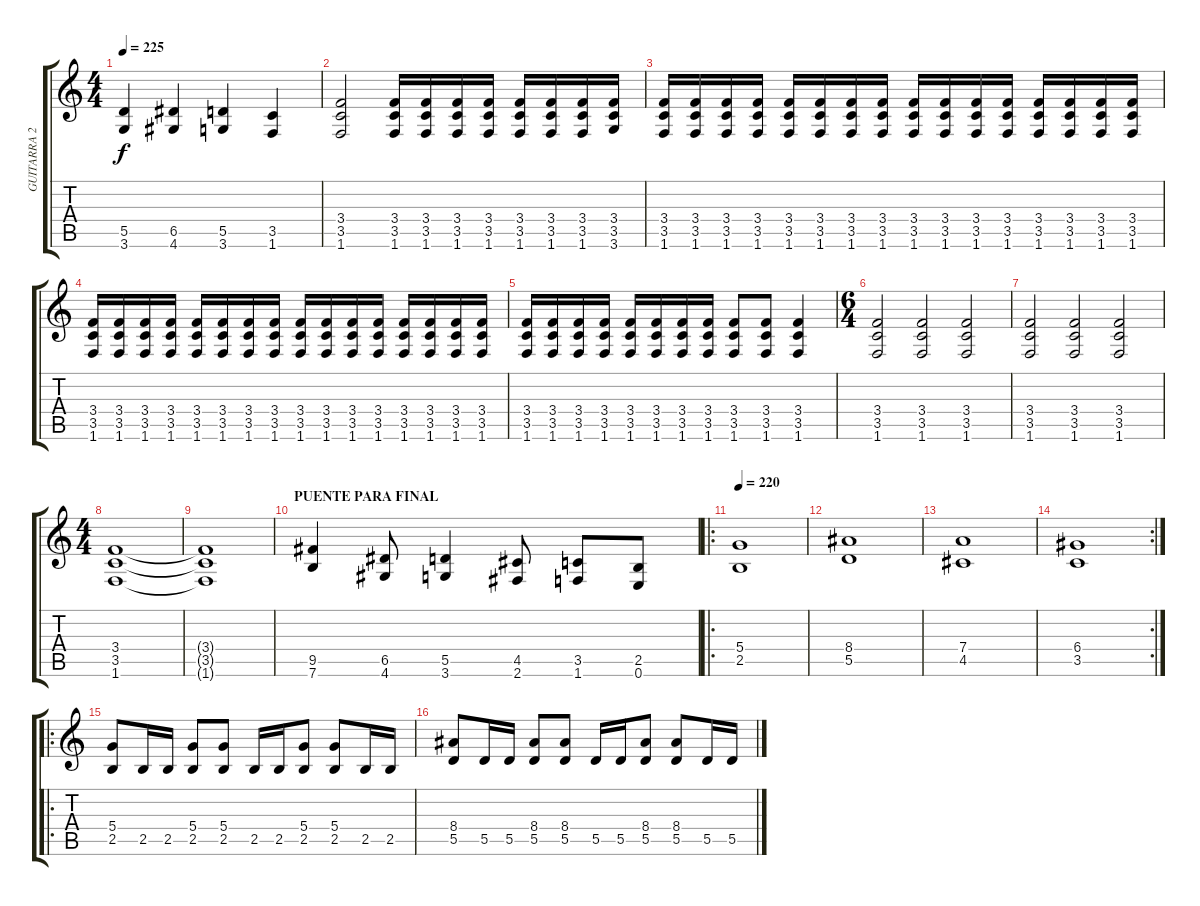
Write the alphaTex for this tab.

\track ("GUITARRA 2" "GUITARRA 2") {instrument distortionguitar}
\staff {score tabs}
\tuning (E4 B3 G3 D3 A2 E2) {hide}
\ts (4 4)
\tempo 225
\clef g2
\ks c
(5.5 3.6).4{dy f} (6.5 4.6).4 (5.5 3.6).4 (3.5 1.6).4 |
(3.4 3.5 1.6).2 (3.4 3.5 1.6).16 (3.4 3.5 1.6).16 (3.4 3.5 1.6).16 (3.4 3.5 1.6).16 (3.4 3.5 1.6).16 (3.4 3.5 1.6).16 (3.4 3.5 1.6).16 (3.4 3.5 3.6).16 |
(3.4 3.5 1.6).16 (3.4 3.5 1.6).16 (3.4 3.5 1.6).16 (3.4 3.5 1.6).16 (3.4 3.5 1.6).16 (3.4 3.5 1.6).16 (3.4 3.5 1.6).16 (3.4 3.5 1.6).16 (3.4 3.5 1.6).16 (3.4 3.5 1.6).16 (3.4 3.5 1.6).16 (3.4 3.5 1.6).16 (3.4 3.5 1.6).16 (3.4 3.5 1.6).16 (3.4 3.5 1.6).16 (3.4 3.5 1.6).16 |
(3.4 3.5 1.6).16 (3.4 3.5 1.6).16 (3.4 3.5 1.6).16 (3.4 3.5 1.6).16 (3.4 3.5 1.6).16 (3.4 3.5 1.6).16 (3.4 3.5 1.6).16 (3.4 3.5 1.6).16 (3.4 3.5 1.6).16 (3.4 3.5 1.6).16 (3.4 3.5 1.6).16 (3.4 3.5 1.6).16 (3.4 3.5 1.6).16 (3.4 3.5 1.6).16 (3.4 3.5 1.6).16 (3.4 3.5 1.6).16 |
(3.4 3.5 1.6).16 (3.4 3.5 1.6).16 (3.4 3.5 1.6).16 (3.4 3.5 1.6).16 (3.4 3.5 1.6).16 (3.4 3.5 1.6).16 (3.4 3.5 1.6).16 (3.4 3.5 1.6).16 (3.4 3.5 1.6).8 (3.4 3.5 1.6).8 (3.4 3.5 1.6).4 |
\ts (6 4)
(3.4 3.5 1.6).2 (3.4 3.5 1.6).2 (3.4 3.5 1.6).2 |
(3.4 3.5 1.6).2 (3.4 3.5 1.6).2 (3.4 3.5 1.6).2 |
\ts (4 4)
(3.4 3.5 1.6).1 |
(3.4{t} 3.5{t} 1.6{t}).1 |
\section ("" "PUENTE PARA FINAL")
(9.5 7.6).4 (6.5 4.6).8 (5.5 3.6).4 (4.5 2.6).8 (3.5 1.6).8 (2.5 0.6).8 |
\ro
\tempo 220
(5.4 2.5).1 |
(8.4 5.5).1 |
(7.4 4.5).1 |
\rc 2
(6.4 3.5).1 |
\ro
(5.4 2.5).8 2.5.16 2.5.16 (5.4 2.5).8 (5.4 2.5).8 2.5.16 2.5.16 (5.4 2.5).8 (5.4 2.5).8 2.5.16 2.5.16 |
(8.4 5.5).8 5.5.16 5.5.16 (8.4 5.5).8 (8.4 5.5).8 5.5.16 5.5.16 (8.4 5.5).8 (8.4 5.5).8 5.5.16 5.5.16
